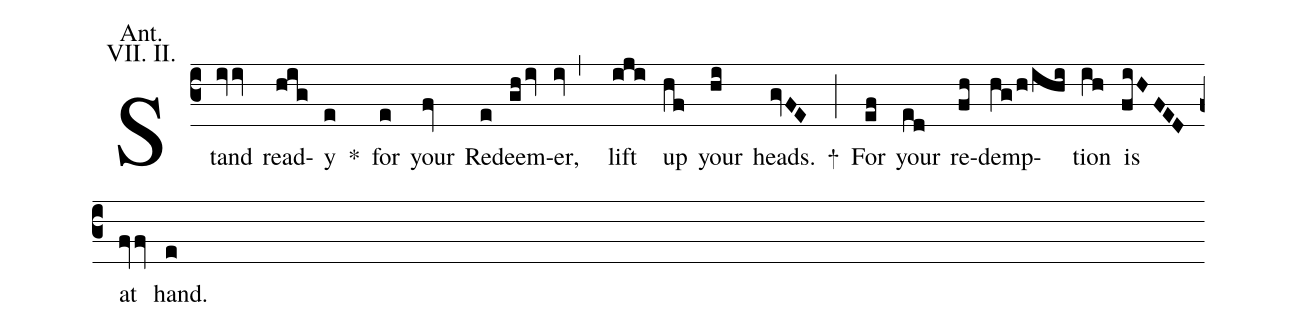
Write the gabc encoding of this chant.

annotation: Ant.;
annotation: VII. II.;
%%
(c3) Stand(ivv) read(hig)y(e) <sp>*</sp>() for(e) your(fv) Re(e)deem(ghiv)er,(iv,) lift(iji) up(hf) your(hi) heads.(gvFE) +(;) For(ef) your(ed) re(fh)demp(hg/h/ihi)tion(ih) is(fiHFED) at(fvv) hand.(e)
